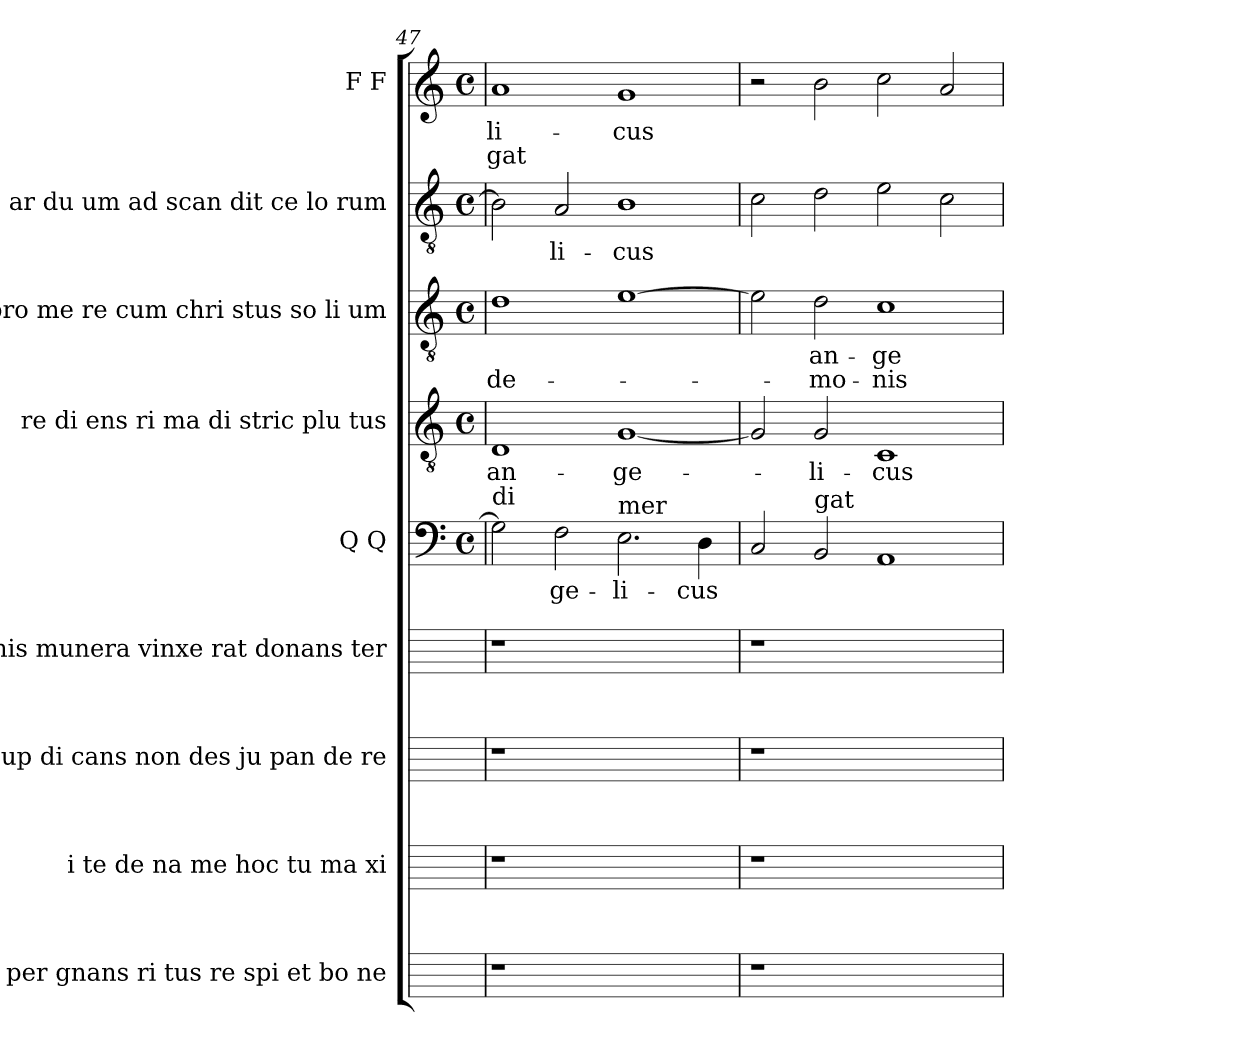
**kern	**kern	**kern	**kern	**kern	**text	**kern	**text	**kern	**text	**text	**kern	**text	**kern	**text	**text
*part9	*part8	*part7	*part6	*part5	*part5	*part4	*part4	*part3	*part3	*part3	*part2	*part2	*part1	*part1	*part1
*staff9	*staff8	*staff7	*staff6	*staff5	*staff5	*staff4	*staff4	*staff3	*staff3	*staff3	*staff2	*staff2	*staff1	*staff1	*staff1
*I"per  gnans  ri tus re  spi  et bo ne	*I"i  te de  na  me hoc tu  ma xi	*I"sup  di cans non des  ju  pan de re	*I"rige nis munera  vinxe rat donans ter	*I"Q  Q	*	*I"re di ens  ri ma di stric  plu  tus	*	*I"pro me re cum chri  stus so li um	*	*	*I"ar du um  ad  scan dit  ce lo rum	*	*I"F  F	*	*
*	*	*I'P	*	*	*	*	*	*I'Ch	*	*	*	*	*	*	*
*	*	*	*	*clefF4	*	*clefGv2	*	*clefGv2	*	*	*clefGv2	*	*clefG2	*	*
*	*	*	*	*M4/4	*	*M4/4	*	*M4/4	*	*	*M4/4	*	*M4/4	*	*
*	*	*	*	*met(c)	*	*met(c)	*	*met(c)	*	*	*met(c)	*	*met(c)	*	*
=47	=47	=47	=47	=47	=47!	=47	=47!	=47	=47!	=47!	=47	=47!	=47!	=47!	=47!
!	!	!	!	!LO:TX:a:t=di	!	!	!	!	!	!	!	!	!	!	!
!	!	!	!	!	!	!	!LO:LY:b:cj	!	!	!LO:LY:b:cj	!	!	!	!LO:LY:b:cj	!LO:LY:b:cj
1r	1r	1r	1r	2G\]	.	1D	an-	1d	.	de-	2B\]	.	1a	-li-	-gat
!	!	!	!	!	!LO:LY:b:cj	!	!	!	!	!	!	!LO:LY:b:cj	!	!	!
.	.	.	.	2F\	-ge-	.	.	.	.	.	2A/	li-	.	.	.
!	!	!	!	!LO:TX:a:t=mer	!	!	!	!	!	!	!	!	!	!	!
!	!	!	!	!	!LO:LY:b:cj	!	!LO:LY:b:cj	!	!	!	!	!LO:LY:b:cj	!	!LO:LY:b:cj	!
1ryy	1ryy	1ryy	1ryy	2.E\	-li-	[<1G	-ge-	[>1e	.	.	1B	-cus	1g	cus	.
!	!	!	!	!	!LO:LY:b	!	!	!	!	!	!	!	!	!	!
.	.	.	.	4D\	-cus	.	.	.	.	.	.	.	.	.	.
=48	=48	=48	=48	=48	=48!	=48	=48!	=48	=48!	=48!	=48	=48!	=48!	=48!	=48!
1r	1r	1r	1r	2C/	.	2G/]	.	2e\]	.	.	2c\	.	2r	.	.
!	!	!	!	!LO:TX:a:t=gat	!	!	!	!	!	!	!	!	!	!	!
!	!	!	!	!	!	!	!LO:LY:b:cj	!	!LO:LY:b:cj	!LO:LY:b:cj	!	!	!	!	!
.	.	.	.	2BB/	.	2G/	-li-	2d\	-an-	-mo-	2d\	.	2b\	.	.
!	!	!	!	!	!	!	!LO:LY:b:cj	!	!LO:LY:b:cj	!LO:LY:b:cj	!	!	!	!	!
1ryy	1ryy	1ryy	1ryy	1AA	.	1C	-cus	1c	-ge-	-nis	2e\	.	2cc\	.	.
.	.	.	.	.	.	.	.	.	.	.	2c\	.	2a/	.	.
=	=	=	=	=	=!	=	=!	=	=!	=!	=	=!	=!	=!	=!
*-	*-	*-	*-	*-	*-	*-	*-	*-	*-	*-	*-	*-	*-	*-	*-
